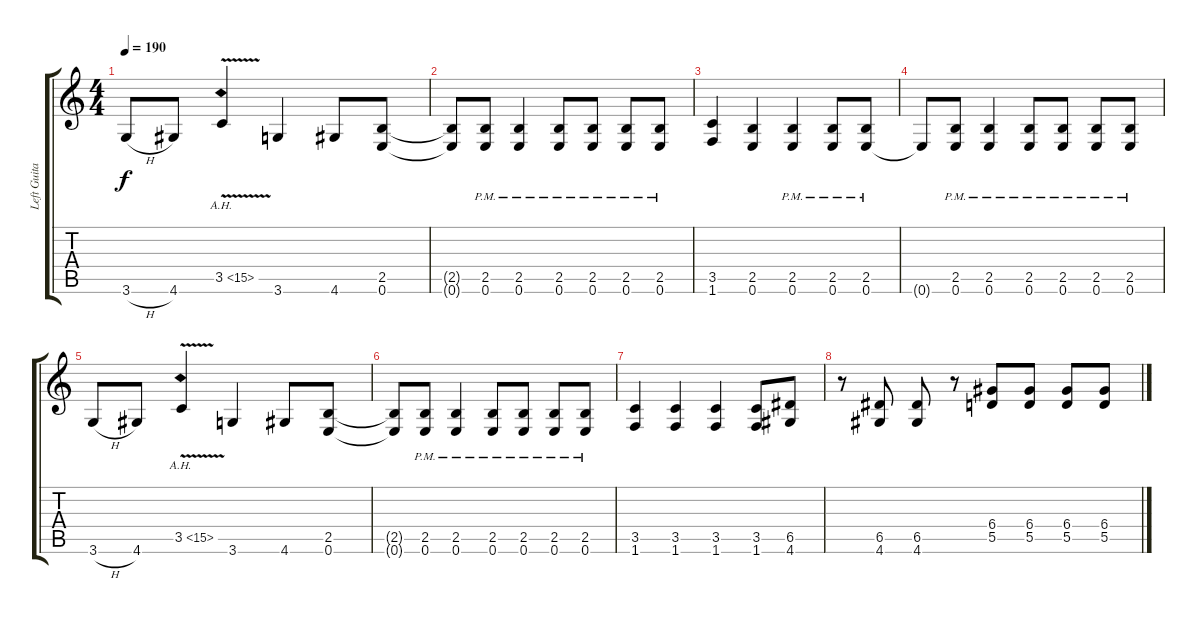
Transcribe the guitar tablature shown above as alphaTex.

\track ("Left Guitar" "Left Guita") {instrument distortionguitar}
\staff {score tabs}
\tuning (E4 B3 G3 D3 A2 E2) {hide}
\ts (4 4)
\tempo 190
\clef g2
\ks c
3.6{h}.8{dy f} 4.6.8 3.5{ah 12 v}.4 3.6.4 4.6.8 (2.5 0.6).8 |
(2.5{t} 0.6{t}).8 (2.5{pm} 0.6{pm}).8 (2.5{pm} 0.6{pm}).4 (2.5{pm} 0.6{pm}).8 (2.5{pm} 0.6{pm}).8 (2.5{pm} 0.6{pm}).8 (2.5{pm} 0.6{pm}).8 |
(3.5 1.6).4 (2.5 0.6).4 (2.5{pm} 0.6{pm}).4 (2.5{pm} 0.6{pm}).8 (2.5{pm} 0.6{pm}).8 |
0.6{t}.8 (2.5{pm} 0.6{pm}).8 (2.5{pm} 0.6{pm}).4 (2.5{pm} 0.6{pm}).8 (2.5{pm} 0.6{pm}).8 (2.5{pm} 0.6{pm}).8 (2.5{pm} 0.6{pm}).8 |
3.6{h}.8 4.6.8 3.5{ah 12 v}.4 3.6.4 4.6.8 (2.5 0.6).8 |
(2.5{t} 0.6{t}).8 (2.5{pm} 0.6{pm}).8 (2.5{pm} 0.6{pm}).4 (2.5{pm} 0.6{pm}).8 (2.5{pm} 0.6{pm}).8 (2.5{pm} 0.6{pm}).8 (2.5{pm} 0.6{pm}).8 |
(3.5 1.6).4 (3.5 1.6).4 (3.5 1.6).4 (3.5 1.6).8 (6.5 4.6).8 |
r.8 (6.5 4.6).8 (6.5 4.6).8 r.8 (6.4 5.5).8 (6.4 5.5).8 (6.4 5.5).8 (6.4 5.5).8
